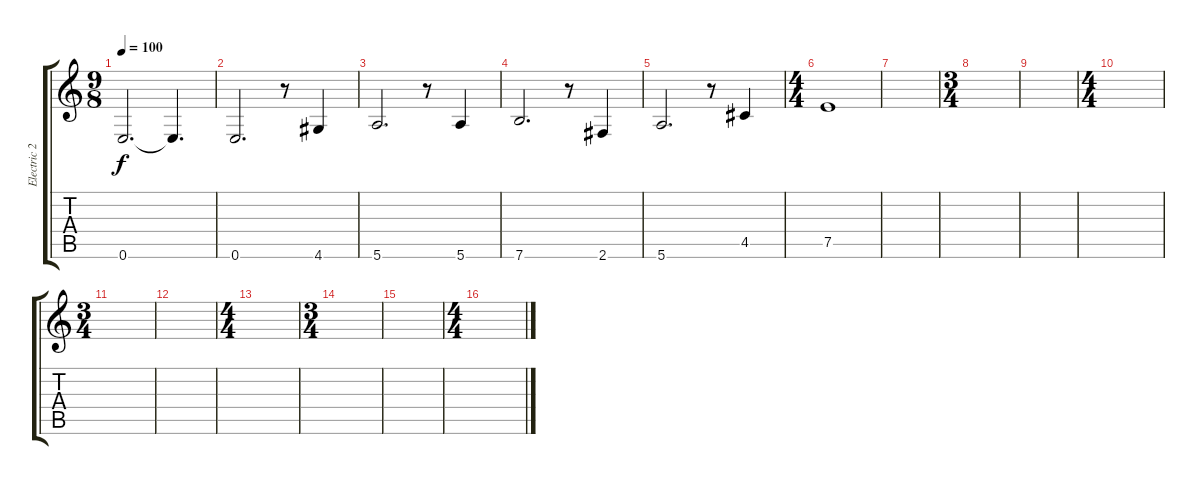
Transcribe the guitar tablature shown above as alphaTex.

\track ("Electric 2" "Electric 2") {instrument distortionguitar}
\staff {score tabs}
\tuning (E4 B3 G3 D3 A2 E2) {hide}
\ts (9 8)
\tempo 100
\clef g2
\ks c
0.6.2{d dy f} 0.6{t}.4{d} |
0.6.2{d} r.8 4.6.4 |
5.6.2{d} r.8 5.6.4 |
7.6.2{d} r.8 2.6.4 |
5.6.2{d} r.8 4.5.4 |
\ts (4 4)
7.5.1 |
|
\ts (3 4)
|
|
\ts (4 4)
|
\ts (3 4)
|
|
\ts (4 4)
|
\ts (3 4)
|
|
\ts (4 4)
